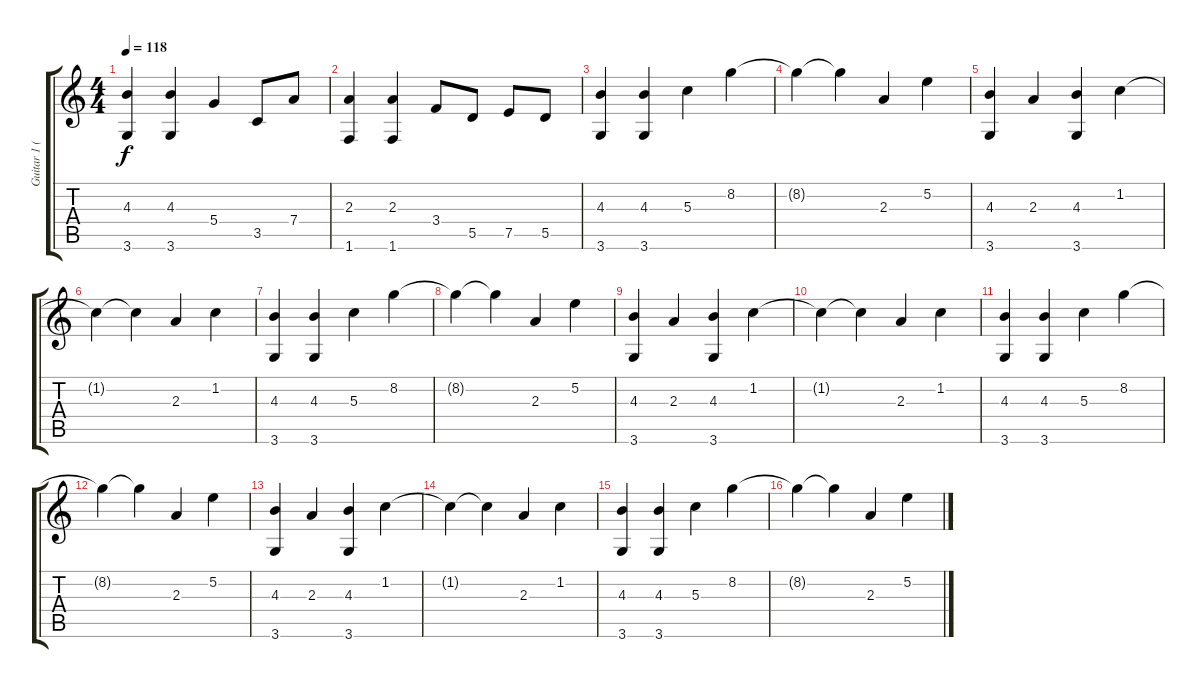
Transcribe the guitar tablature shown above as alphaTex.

\track ("Guitar 1 ( Acoustic )" "Guitar 1 (") {instrument acousticguitarsteel}
\staff {score tabs}
\tuning (E4 B3 G3 D3 A2 E2) {hide}
\ts (4 4)
\tempo 118
\clef g2
\ks c
(4.3 3.6).4{dy f} (4.3 3.6).4 5.4.4 3.5.8 7.4.8 |
(2.3 1.6).4 (2.3 1.6).4 3.4.8 5.5.8 7.5.8 5.5.8 |
(4.3 3.6).4 (4.3 3.6).4 5.3.4 8.2.4 |
8.2{t}.4 8.2{t}.4 2.3.4 5.2.4 |
(4.3 3.6).4 2.3.4 (4.3 3.6).4 1.2.4 |
1.2{t}.4 1.2{t}.4 2.3.4 1.2.4 |
(4.3 3.6).4 (4.3 3.6).4 5.3.4 8.2.4 |
8.2{t}.4 8.2{t}.4 2.3.4 5.2.4 |
(4.3 3.6).4 2.3.4 (4.3 3.6).4 1.2.4 |
1.2{t}.4 1.2{t}.4 2.3.4 1.2.4 |
(4.3 3.6).4 (4.3 3.6).4 5.3.4 8.2.4 |
8.2{t}.4 8.2{t}.4 2.3.4 5.2.4 |
(4.3 3.6).4 2.3.4 (4.3 3.6).4 1.2.4 |
1.2{t}.4 1.2{t}.4 2.3.4 1.2.4 |
(4.3 3.6).4 (4.3 3.6).4 5.3.4 8.2.4 |
8.2{t}.4 8.2{t}.4 2.3.4 5.2.4
